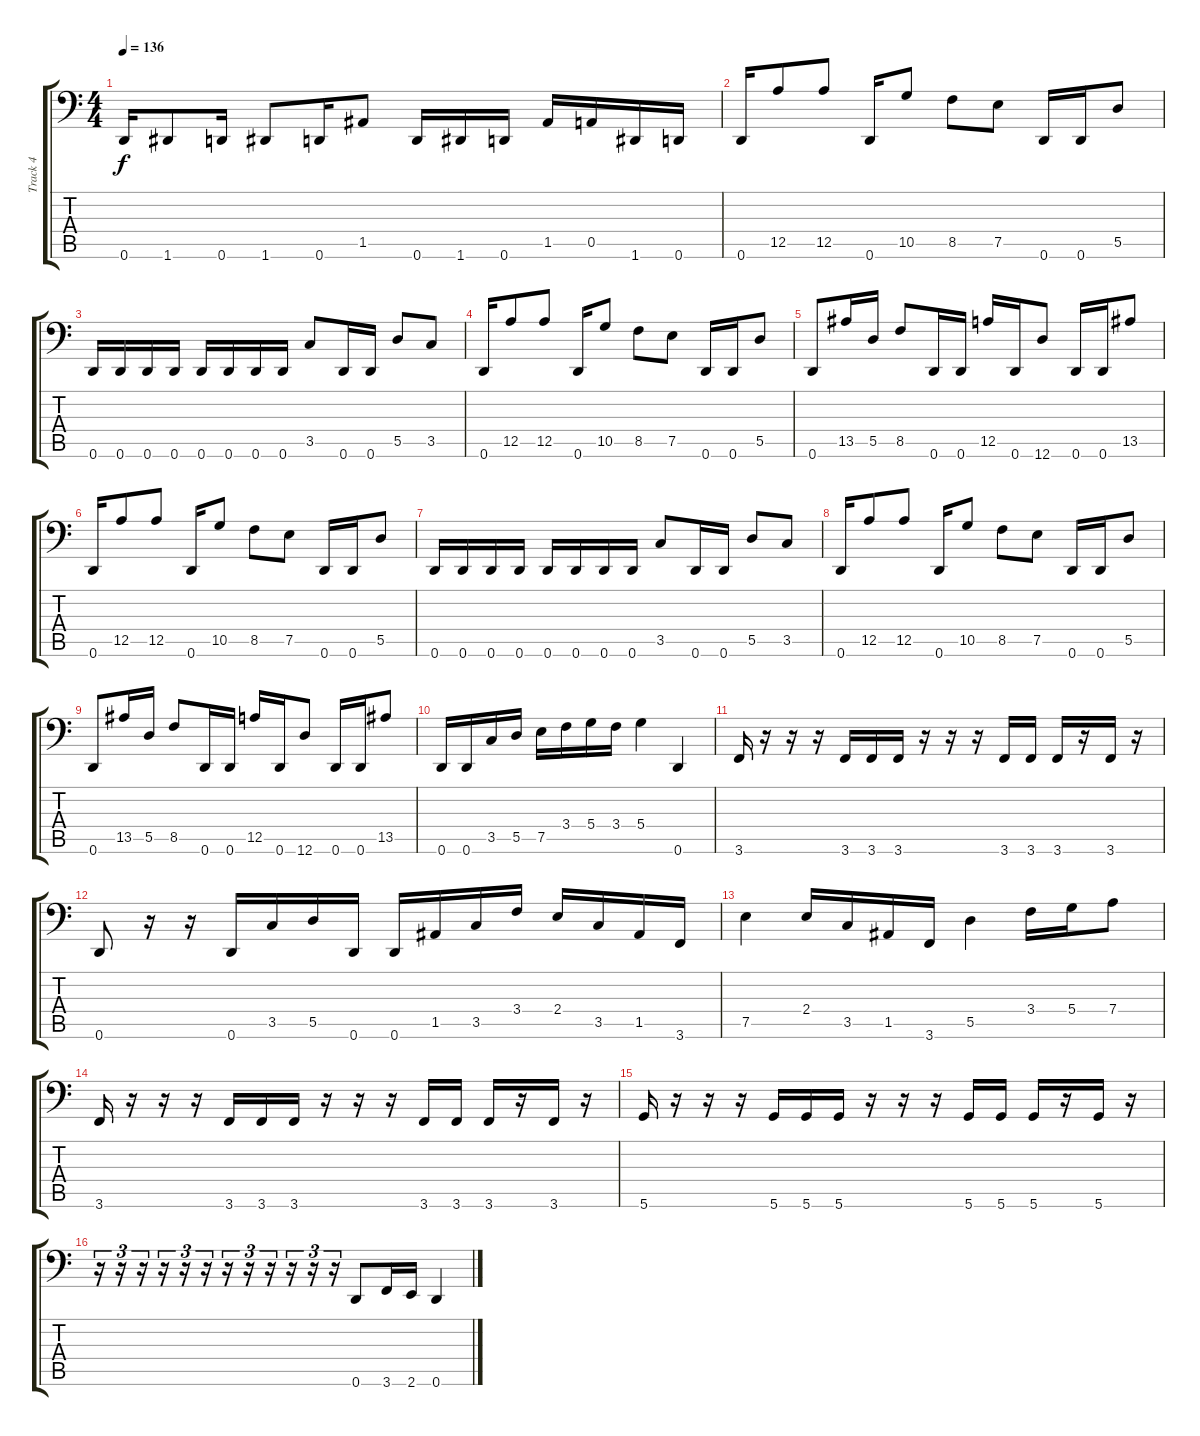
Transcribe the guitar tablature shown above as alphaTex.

\track ("Track 4" "Track 4") {instrument electricbassfinger}
\staff {score tabs}
\tuning (C3 B2 G2 D2 A1 D1) {hide}
\ts (4 4)
\tempo 136
\clef f4
\ks c
0.6.16{dy f} 1.6.8 0.6.16 1.6.8 0.6.16 1.5.8 0.6.16 1.6.16 0.6.16 1.5.16 0.5.16 1.6.16 0.6.16 |
0.6.16 12.5.8 12.5.8 0.6.16 10.5.8 8.5.8 7.5.8 0.6.16 0.6.16 5.5.8 |
0.6.16 0.6.16 0.6.16 0.6.16 0.6.16 0.6.16 0.6.16 0.6.16 3.5.8 0.6.16 0.6.16 5.5.8 3.5.8 |
0.6.16 12.5.8 12.5.8 0.6.16 10.5.8 8.5.8 7.5.8 0.6.16 0.6.16 5.5.8 |
0.6.8 13.5.16 5.5.16 8.5.8 0.6.16 0.6.16 12.5.16 0.6.16 12.6.8 0.6.16 0.6.16 13.5.8 |
0.6.16 12.5.8 12.5.8 0.6.16 10.5.8 8.5.8 7.5.8 0.6.16 0.6.16 5.5.8 |
0.6.16 0.6.16 0.6.16 0.6.16 0.6.16 0.6.16 0.6.16 0.6.16 3.5.8 0.6.16 0.6.16 5.5.8 3.5.8 |
0.6.16 12.5.8 12.5.8 0.6.16 10.5.8 8.5.8 7.5.8 0.6.16 0.6.16 5.5.8 |
0.6.8 13.5.16 5.5.16 8.5.8 0.6.16 0.6.16 12.5.16 0.6.16 12.6.8 0.6.16 0.6.16 13.5.8 |
0.6.16 0.6.16 3.5.16 5.5.16 7.5.16 3.4.16 5.4.16 3.4.16 5.4.4 0.6.4 |
3.6.16 r.16 r.16 r.16 3.6.16 3.6.16 3.6.16 r.16 r.16 r.16 3.6.16 3.6.16 3.6.16 r.16 3.6.16 r.16 |
0.6.8 r.16 r.16 0.6.16 3.5.16 5.5.16 0.6.16 0.6.16 1.5.16 3.5.16 3.4.16 2.4.16 3.5.16 1.5.16 3.6.16 |
7.5.4 2.4.16 3.5.16 1.5.16 3.6.16 5.5.4 3.4.16 5.4.16 7.4.8 |
3.6.16 r.16 r.16 r.16 3.6.16 3.6.16 3.6.16 r.16 r.16 r.16 3.6.16 3.6.16 3.6.16 r.16 3.6.16 r.16 |
5.6.16 r.16 r.16 r.16 5.6.16 5.6.16 5.6.16 r.16 r.16 r.16 5.6.16 5.6.16 5.6.16 r.16 5.6.16 r.16 |
r.16{tu (3 2)} r.16{tu (3 2)} r.16{tu (3 2)} r.16{tu (3 2)} r.16{tu (3 2)} r.16{tu (3 2)} r.16{tu (3 2)} r.16{tu (3 2)} r.16{tu (3 2)} r.16{tu (3 2)} r.16{tu (3 2)} r.16{tu (3 2)} 0.6.8 3.6.16 2.6.16 0.6.4
